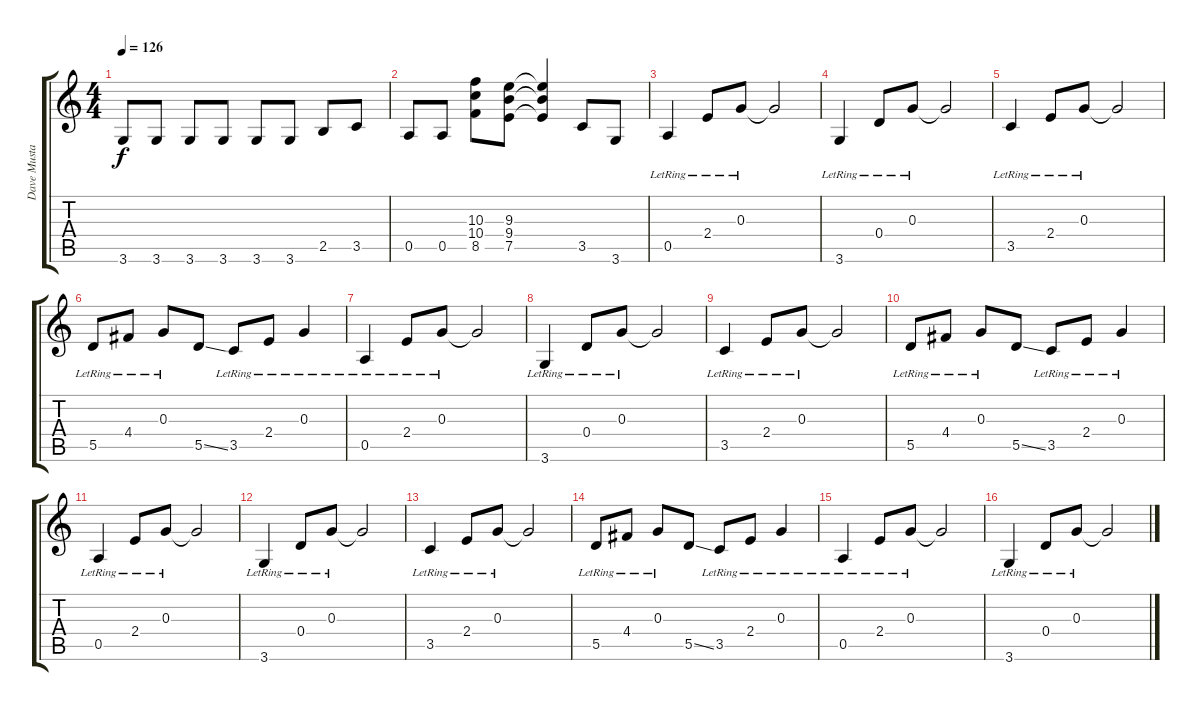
\track ("Dave Mustaine (Guitar)" "Dave Musta") {instrument distortionguitar}
\staff {score tabs}
\tuning (E4 B3 G3 D3 A2 E2) {hide}
\ts (4 4)
\tempo 126
\clef g2
\ks c
3.6.8{dy f} 3.6.8 3.6.8 3.6.8 3.6.8 3.6.8 2.5.8 3.5.8 |
0.5.8 0.5.8 (10.3 10.4 8.5).8 (9.3 9.4 7.5).8 (9.3{t} 9.4{t} 7.5{t}).4 3.5.8 3.6.8 |
0.5{lr}.4 2.4{lr}.8 0.3{lr}.8 0.3{t}.2 |
3.6{lr}.4 0.4{lr}.8 0.3{lr}.8 0.3{t}.2 |
3.5{lr}.4 2.4{lr}.8 0.3{lr}.8 0.3{t}.2 |
5.5{lr}.8 4.4{lr}.8 0.3{lr}.8 5.5{ss}.8 3.5{lr}.8 2.4{lr}.8 0.3{lr}.4 |
0.5{lr}.4 2.4{lr}.8 0.3{lr}.8 0.3{t}.2 |
3.6{lr}.4 0.4{lr}.8 0.3{lr}.8 0.3{t}.2 |
3.5{lr}.4 2.4{lr}.8 0.3{lr}.8 0.3{t}.2 |
5.5{lr}.8 4.4{lr}.8 0.3{lr}.8 5.5{ss}.8 3.5{lr}.8 2.4{lr}.8 0.3{lr}.4 |
0.5{lr}.4 2.4{lr}.8 0.3{lr}.8 0.3{t}.2 |
3.6{lr}.4 0.4{lr}.8 0.3{lr}.8 0.3{t}.2 |
3.5{lr}.4 2.4{lr}.8 0.3{lr}.8 0.3{t}.2 |
5.5{lr}.8 4.4{lr}.8 0.3{lr}.8 5.5{ss}.8 3.5{lr}.8 2.4{lr}.8 0.3{lr}.4 |
0.5{lr}.4 2.4{lr}.8 0.3{lr}.8 0.3{t}.2 |
3.6{lr}.4 0.4{lr}.8 0.3{lr}.8 0.3{t}.2
